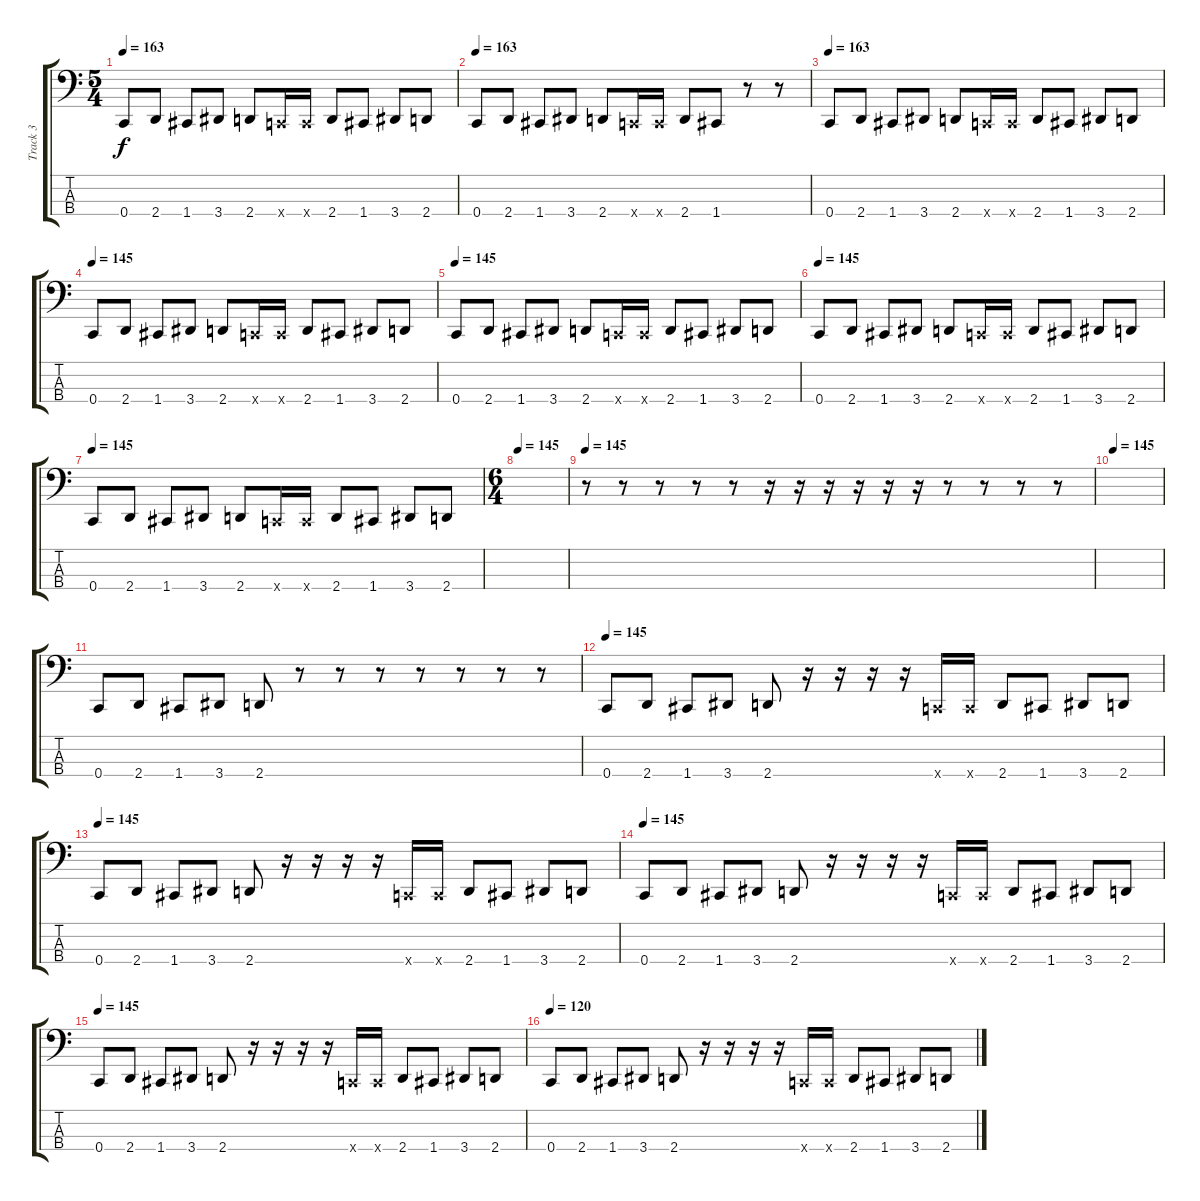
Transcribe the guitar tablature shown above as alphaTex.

\track ("Track 3" "Track 3") {instrument electricbassfinger}
\staff {score tabs}
\tuning (F2 C2 G1 C1) {hide}
\ts (5 4)
\tempo 163
\clef f4
\ks c
0.4.8{dy f} 2.4.8 1.4.8 3.4.8 2.4.8 0.4{x}.16 0.4{x}.16 2.4.8 1.4.8 3.4.8 2.4.8 |
\tempo 163
0.4.8 2.4.8 1.4.8 3.4.8 2.4.8 0.4{x}.16 0.4{x}.16 2.4.8 1.4.8 r.8 r.8 |
\tempo 163
0.4.8 2.4.8 1.4.8 3.4.8 2.4.8 0.4{x}.16 0.4{x}.16 2.4.8 1.4.8 3.4.8 2.4.8 |
\tempo 145
0.4.8 2.4.8 1.4.8 3.4.8 2.4.8 0.4{x}.16 0.4{x}.16 2.4.8 1.4.8 3.4.8 2.4.8 |
\tempo 145
0.4.8 2.4.8 1.4.8 3.4.8 2.4.8 0.4{x}.16 0.4{x}.16 2.4.8 1.4.8 3.4.8 2.4.8 |
\tempo 145
0.4.8 2.4.8 1.4.8 3.4.8 2.4.8 0.4{x}.16 0.4{x}.16 2.4.8 1.4.8 3.4.8 2.4.8 |
\tempo 145
0.4.8 2.4.8 1.4.8 3.4.8 2.4.8 0.4{x}.16 0.4{x}.16 2.4.8 1.4.8 3.4.8 2.4.8 |
\ts (6 4)
\tempo 145
|
\tempo 145
r.8 r.8 r.8 r.8 r.8 r.16 r.16 r.16 r.16 r.16 r.16 r.8 r.8 r.8 r.8 |
\tempo 145
|
0.4.8 2.4.8 1.4.8 3.4.8 2.4.8 r.8 r.8 r.8 r.8 r.8 r.8 r.8 |
\tempo 145
0.4.8 2.4.8 1.4.8 3.4.8 2.4.8 r.16 r.16 r.16 r.16 0.4{x}.16 0.4{x}.16 2.4.8 1.4.8 3.4.8 2.4.8 |
\tempo 145
0.4.8 2.4.8 1.4.8 3.4.8 2.4.8 r.16 r.16 r.16 r.16 0.4{x}.16 0.4{x}.16 2.4.8 1.4.8 3.4.8 2.4.8 |
\tempo 145
0.4.8 2.4.8 1.4.8 3.4.8 2.4.8 r.16 r.16 r.16 r.16 0.4{x}.16 0.4{x}.16 2.4.8 1.4.8 3.4.8 2.4.8 |
\tempo 145
0.4.8 2.4.8 1.4.8 3.4.8 2.4.8 r.16 r.16 r.16 r.16 0.4{x}.16 0.4{x}.16 2.4.8 1.4.8 3.4.8 2.4.8 |
\tempo 120
0.4.8 2.4.8 1.4.8 3.4.8 2.4.8 r.16 r.16 r.16 r.16 0.4{x}.16 0.4{x}.16 2.4.8 1.4.8 3.4.8 2.4.8
